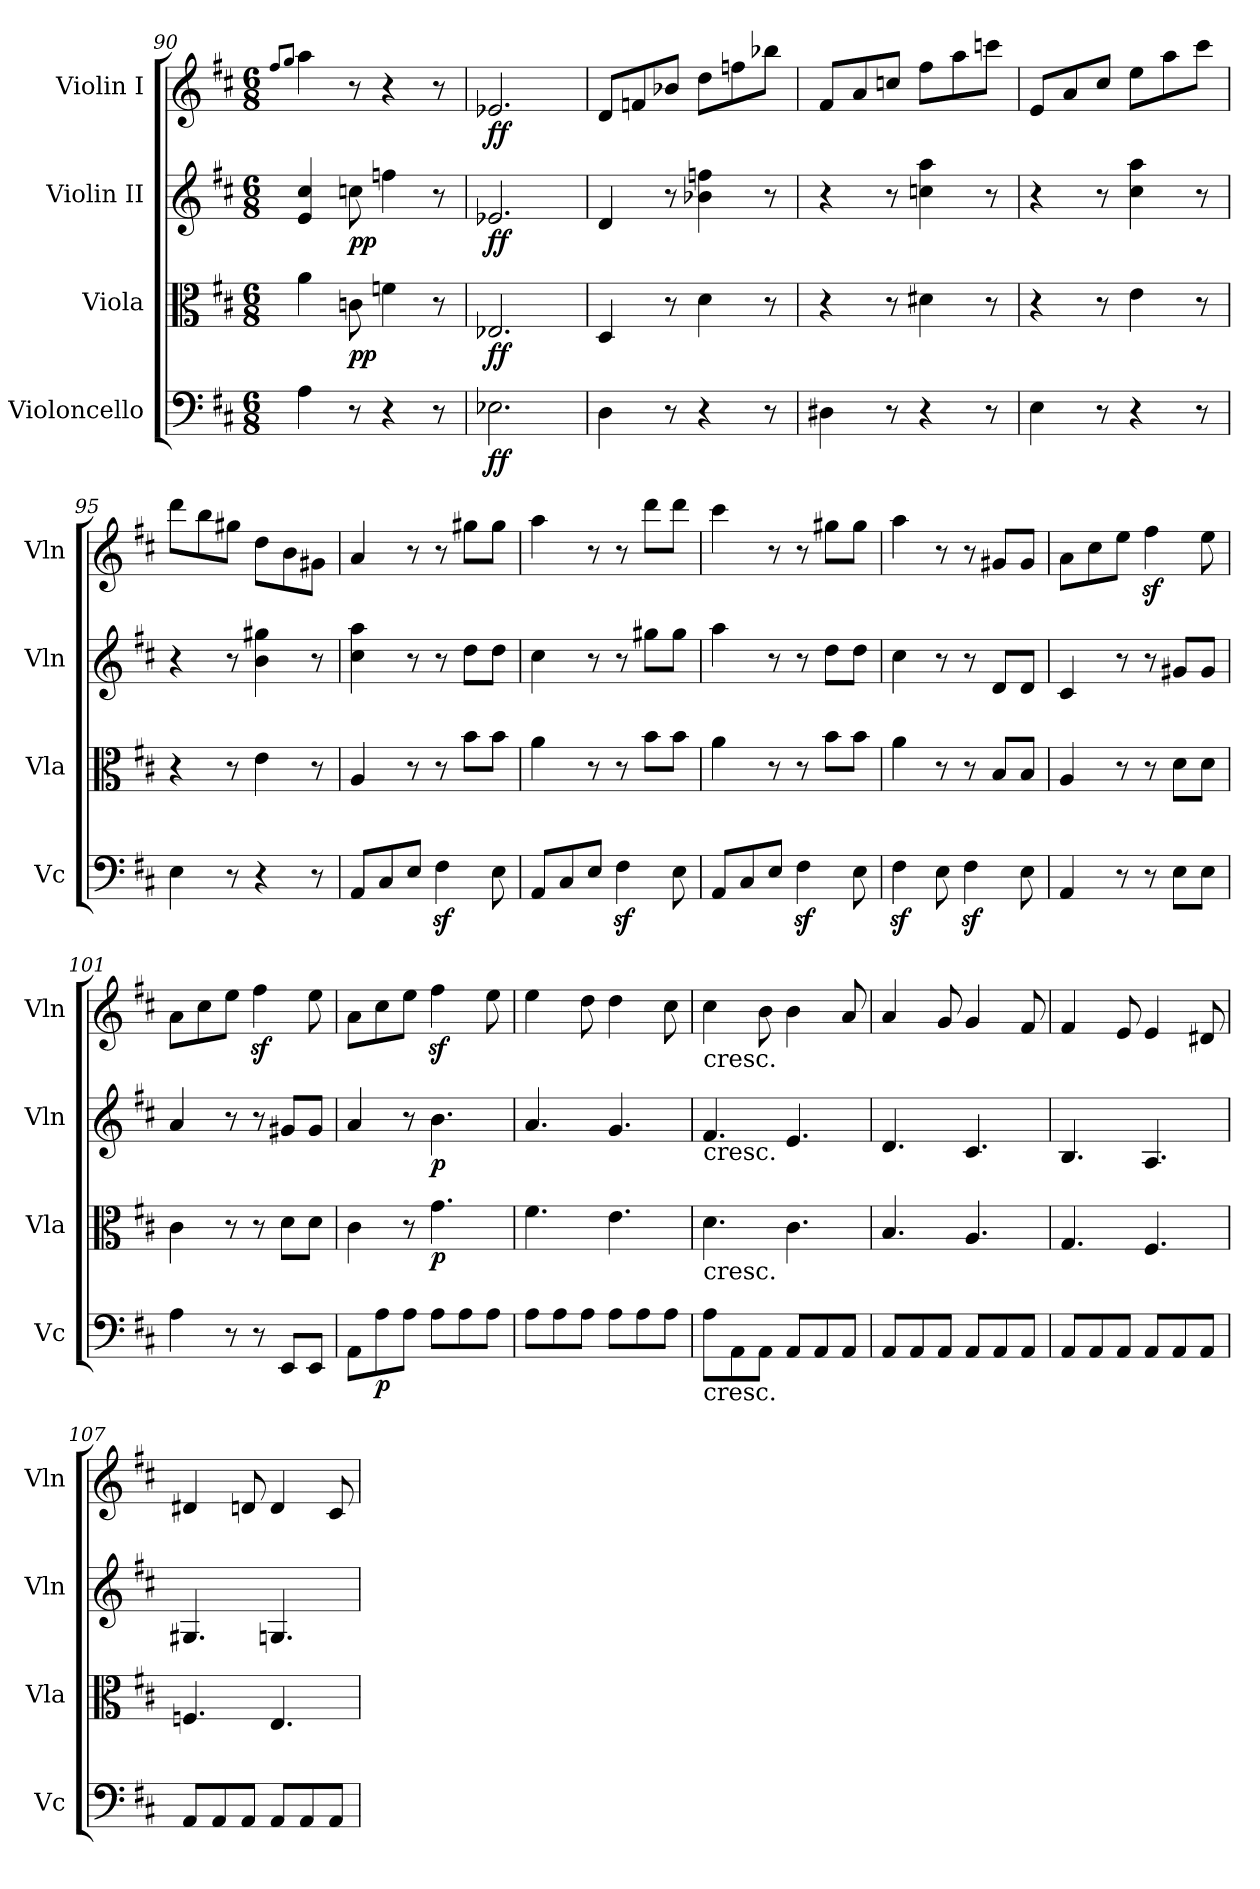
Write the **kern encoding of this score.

**kern	**dynam	**kern	**dynam	**kern	**dynam	**kern	**dynam
*part4	*part4	*part3	*part3	*part2	*part2	*part1	*part1
*staff4	*staff4	*staff3	*staff3	*staff2	*staff2	*staff1	*staff1
*I"Violoncello	*	*I"Viola	*	*I"Violin II	*	*I"Violin I	*
*I'Vc	*	*I'Vla	*	*I'Vln	*	*I'Vln	*
*clefF4	*	*clefC3	*	*clefG2	*	*clefG2	*
*k[f#c#]	*	*k[f#c#]	*	*k[f#c#]	*	*k[f#c#]	*
*M6/8	*	*M6/8	*	*M6/8	*	*M6/8	*
=90	=90	=90	=90	=90	=90	=90	=90
.	.	.	.	.	.	8qff#/L	.
.	.	.	.	.	.	8qgg/J	.
4A\	.	4a\	.	4e/ 4cc#/	.	4aa\	.
!	!	!	!LO:DY:b	!	!LO:DY:b	!	!
8r	.	8cn\	pp	8ccn\	pp	8r	.
4r	.	4fn\	.	4ffn\	.	4r	.
8r	.	8r	.	8r	.	8r	.
=91	=91	=91	=91	=91	=91	=91	=91
!	!LO:DY:b	!	!LO:DY:b	!	!LO:DY:b	!	!LO:DY:b
2.E-X\	ff	2.E-X/	ff	2.e-X/	ff	2.e-X/	ff
=92	=92	=92	=92	=92	=92	=92	=92
4D\	.	4D/	.	4d/	.	8d/L	.
.	.	.	.	.	.	8fn/	.
8r	.	8r	.	8r	.	8b-X/J	.
4r	.	4d\	.	4b-X\ 4ffn\	.	8dd\L	.
.	.	.	.	.	.	8ffn\	.
8r	.	8r	.	8r	.	8bb-X\J	.
=93	=93	=93	=93	=93	=93	=93	=93
4D#X\	.	4r	.	4r	.	8f#/L	.
.	.	.	.	.	.	8a/	.
8r	.	8r	.	8r	.	8ccn/J	.
4r	.	4d#X\	.	4ccn\ 4aa\	.	8ff#\L	.
.	.	.	.	.	.	8aa\	.
8r	.	8r	.	8r	.	8cccn\J	.
=94	=94	=94	=94	=94	=94	=94	=94
4E\	.	4r	.	4r	.	8e/L	.
.	.	.	.	.	.	8a/	.
8r	.	8r	.	8r	.	8cc#/J	.
4r	.	4e\	.	4cc#\ 4aa\	.	8ee\L	.
.	.	.	.	.	.	8aa\	.
8r	.	8r	.	8r	.	8ccc#\J	.
=95	=95	=95	=95	=95	=95	=95	=95
4E\	.	4r	.	4r	.	8ddd\L	.
.	.	.	.	.	.	8bb\	.
8r	.	8r	.	8r	.	8gg#X\J	.
4r	.	4e\	.	4b\ 4gg#X\	.	8dd\L	.
.	.	.	.	.	.	8b\	.
8r	.	8r	.	8r	.	8g#X\J	.
=96	=96	=96	=96	=96	=96	=96	=96
8AA/L	.	4A/	.	4cc#\ 4aa\	.	4a/	.
8C#/	.	.	.	.	.	.	.
8E/J	.	8r	.	8r	.	8r	.
4F#z<\	.	8r	.	8r	.	8r	.
.	.	8b\L	.	8dd\L	.	8gg#X\L	.
8E\	.	8b\J	.	8dd\J	.	8gg#\J	.
=97	=97	=97	=97	=97	=97	=97	=97
8AA/L	.	4a\	.	4cc#\	.	4aa\	.
8C#/	.	.	.	.	.	.	.
8E/J	.	8r	.	8r	.	8r	.
4F#z<\	.	8r	.	8r	.	8r	.
.	.	8b\L	.	8gg#X\L	.	8ddd\L	.
8E\	.	8b\J	.	8gg#\J	.	8ddd\J	.
=98	=98	=98	=98	=98	=98	=98	=98
8AA/L	.	4a\	.	4aa\	.	4ccc#\	.
8C#/	.	.	.	.	.	.	.
8E/J	.	8r	.	8r	.	8r	.
4F#z<\	.	8r	.	8r	.	8r	.
.	.	8b\L	.	8dd\L	.	8gg#X\L	.
8E\	.	8b\J	.	8dd\J	.	8gg#\J	.
=99	=99	=99	=99	=99	=99	=99	=99
4F#z<\	.	4a\	.	4cc#\	.	4aa\	.
8E\	.	8r	.	8r	.	8r	.
4F#z<\	.	8r	.	8r	.	8r	.
.	.	8B/L	.	8d/L	.	8g#X/L	.
8E\	.	8B/J	.	8d/J	.	8g#/J	.
=100	=100	=100	=100	=100	=100	=100	=100
4AA/	.	4A/	.	4c#/	.	8a\L	.
.	.	.	.	.	.	8cc#\	.
8r	.	8r	.	8r	.	8ee\J	.
8r	.	8r	.	8r	.	4ff#z<\	.
8E\L	.	8d\L	.	8g#X/L	.	.	.
8E\J	.	8d\J	.	8g#/J	.	8ee\	.
=101	=101	=101	=101	=101	=101	=101	=101
4A\	.	4c#\	.	4a/	.	8a\L	.
.	.	.	.	.	.	8cc#\	.
8r	.	8r	.	8r	.	8ee\J	.
8r	.	8r	.	8r	.	4ff#z<\	.
8EE/L	.	8d\L	.	8g#X/L	.	.	.
8EE/J	.	8d\J	.	8g#/J	.	8ee\	.
=102	=102	=102	=102	=102	=102	=102	=102
8AA\L	.	4c#\	.	4a/	.	8a\L	.
!	!LO:DY:b	!	!	!	!	!	!
8A\	p	.	.	.	.	8cc#\	.
8A\J	.	8r	.	8r	.	8ee\J	.
!	!	!	!LO:DY:b	!	!LO:DY:b	!	!
8A\L	.	4.g\	p	4.b\	p	4ff#z<\	.
8A\	.	.	.	.	.	.	.
8A\J	.	.	.	.	.	8ee\	.
=103	=103	=103	=103	=103	=103	=103	=103
8A\L	.	4.f#\	.	4.a/	.	4ee\	.
8A\	.	.	.	.	.	.	.
8A\J	.	.	.	.	.	8dd\	.
8A\L	.	4.e\	.	4.g/	.	4dd\	.
8A\	.	.	.	.	.	.	.
8A\J	.	.	.	.	.	8cc#\	.
=104	=104	=104	=104	=104	=104	=104	=104
!	!	!	!	!	!	!LO:TX:b:t=cresc.	!
!	!	!	!	!LO:TX:b:t=cresc.	!	!	!
!	!	!LO:TX:b:t=cresc.	!	!	!	!	!
!LO:TX:b:t=cresc.	!	!	!	!	!	!	!
8A\L	.	4.d\	.	4.f#/	.	4cc#\	.
8AA\	.	.	.	.	.	.	.
8AA\J	.	.	.	.	.	8b\	.
8AA/L	.	4.c#\	.	4.e/	.	4b\	.
8AA/	.	.	.	.	.	.	.
8AA/J	.	.	.	.	.	8a/	.
=105	=105	=105	=105	=105	=105	=105	=105
8AA/L	.	4.B/	.	4.d/	.	4a/	.
8AA/	.	.	.	.	.	.	.
8AA/J	.	.	.	.	.	8g/	.
8AA/L	.	4.A/	.	4.c#/	.	4g/	.
8AA/	.	.	.	.	.	.	.
8AA/J	.	.	.	.	.	8f#/	.
=106	=106	=106	=106	=106	=106	=106	=106
8AA/L	.	4.G/	.	4.B/	.	4f#/	.
8AA/	.	.	.	.	.	.	.
8AA/J	.	.	.	.	.	8e/	.
8AA/L	.	4.F#/	.	4.A/	.	4e/	.
8AA/	.	.	.	.	.	.	.
8AA/J	.	.	.	.	.	8d#X/	.
=107	=107	=107	=107	=107	=107	=107	=107
8AA/L	.	4.Fn/	.	4.G#X/	.	4d#X/	.
8AA/	.	.	.	.	.	.	.
8AA/J	.	.	.	.	.	8dn/	.
8AA/L	.	4.E/	.	4.Gn/	.	4d/	.
8AA/	.	.	.	.	.	.	.
8AA/J	.	.	.	.	.	8c#/	.
=	=	=	=	=	=	=	=
*-	*-	*-	*-	*-	*-	*-	*-
